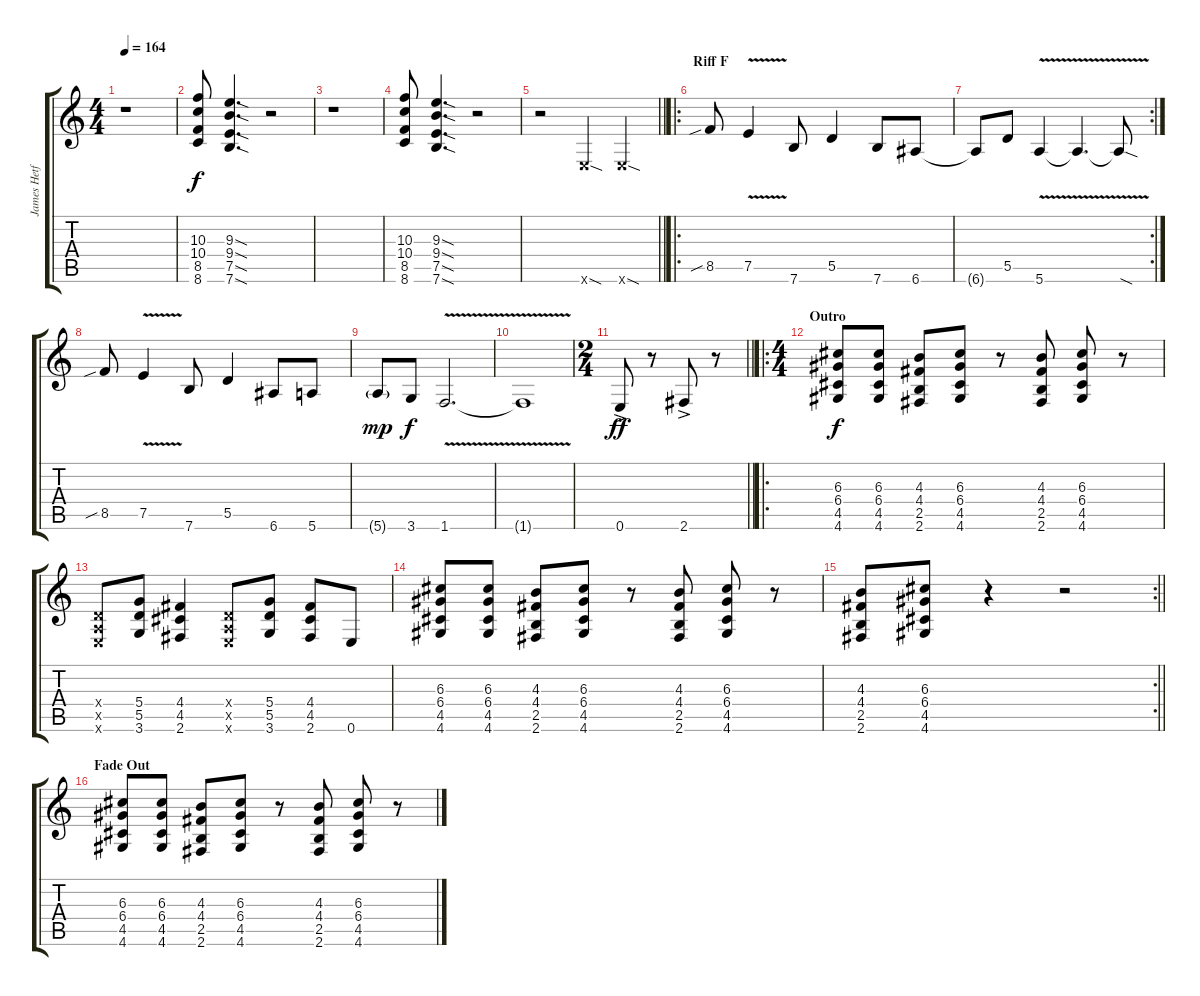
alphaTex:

\track ("James Hetfield" "James Hetf") {instrument distortionguitar}
\staff {score tabs}
\tuning (E4 B3 G3 D3 A2 E2) {hide}
\ts (4 4)
\tempo 164
\clef g2
\ks c
r.1{dy ff} |
(10.3 10.4 8.5 8.6).8{dy f} (9.3{sod} 9.4{sod} 7.5{sod} 7.6{sod}).4{d} r.2 |
r.1 |
(10.3 10.4 8.5 8.6).8 (9.3{sod} 9.4{sod} 7.5{sod} 7.6{sod}).4{d} r.2 |
\barLineRight lightlight
r.2 0.6{sod x}.4 0.6{sod x}.4 |
\ro
\section ("" "Riff F")
8.5{sib}.8 7.5{v}.4 7.6.8 5.5.4 7.6.8 6.6.8 |
\rc 2
6.6{t}.8 5.5.8 5.6{v}.4 5.6{t}.4{d} 5.6{v sod t}.8 |
8.5{sib}.8 7.5{v}.4 7.6.8 5.5.4 6.6.8 5.6.8 |
5.6{g}.8{dy mp} 3.6.8{dy f} 1.6{v}.2{d} |
1.6{t}.1 |
\ts (2 4)
\barLineRight lightlight
0.6{ac}.8{dy ff} r.8 2.6{ac}.8 r.8 |
\ro
\ts (4 4)
\section ("" "Outro")
(6.3 6.4 4.5 4.6).8{dy f} (6.3 6.4 4.5 4.6).8 (4.3 4.4 2.5 2.6).8 (6.3 6.4 4.5 4.6).8 r.8 (4.3 4.4 2.5 2.6).8 (6.3 6.4 4.5 4.6).8 r.8 |
(0.4{x} 0.5{x} 0.6{x}).8 (5.4 5.5 3.6).8 (4.4 4.5 2.6).4 (0.4{x} 0.5{x} 0.6{x}).8 (5.4 5.5 3.6).8 (4.4 4.5 2.6).8 0.6.8 |
(6.3 6.4 4.5 4.6).8 (6.3 6.4 4.5 4.6).8 (4.3 4.4 2.5 2.6).8 (6.3 6.4 4.5 4.6).8 r.8 (4.3 4.4 2.5 2.6).8 (6.3 6.4 4.5 4.6).8 r.8 |
\rc 2
\barLineRight lightlight
(4.3 4.4 2.5 2.6).8 (6.3 6.4 4.5 4.6).8 r.4 r.2 |
\section ("" "Fade Out")
(6.3 6.4 4.5 4.6).8{volume 14} (6.3 6.4 4.5 4.6).8 (4.3 4.4 2.5 2.6).8 (6.3 6.4 4.5 4.6).8 r.8 (4.3 4.4 2.5 2.6).8 (6.3 6.4 4.5 4.6).8 r.8
